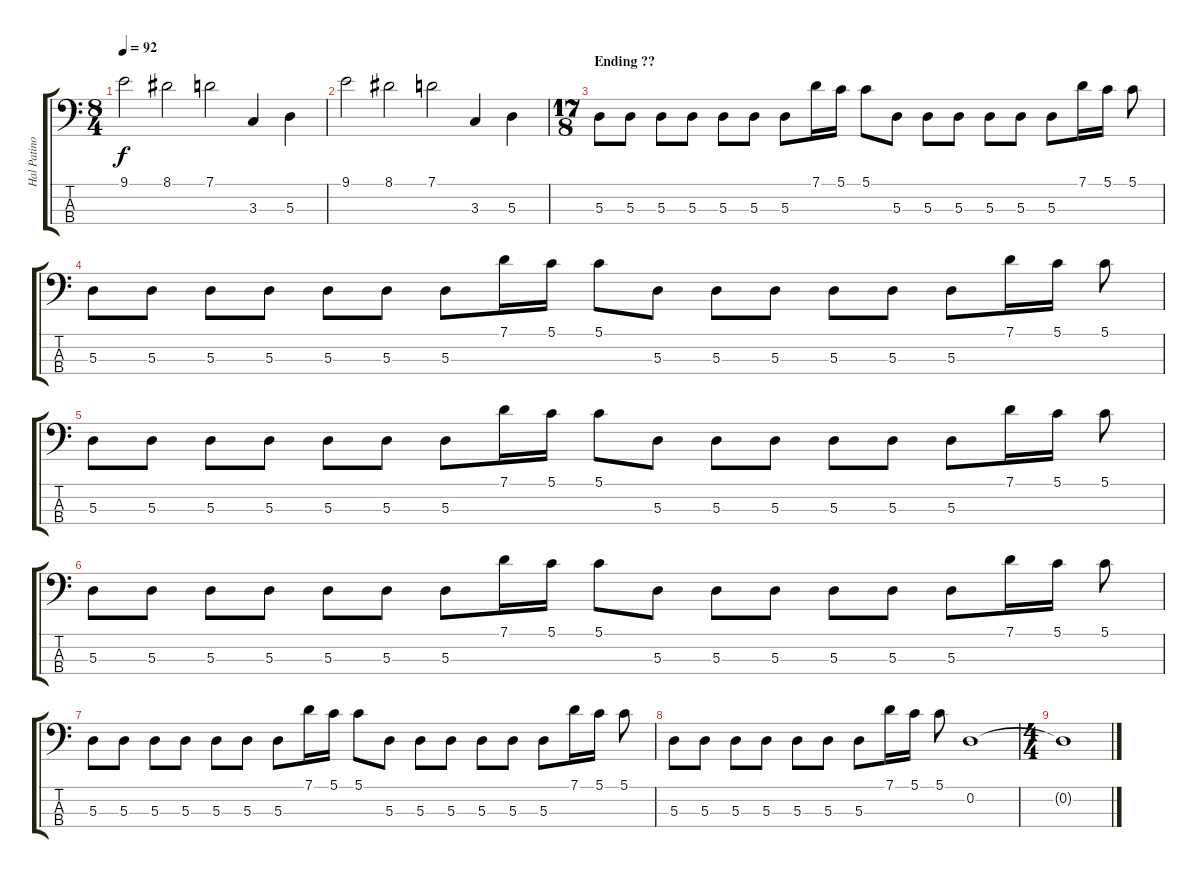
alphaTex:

\track ("Hal Patino" "Hal Patino") {instrument electricbasspick}
\staff {score tabs}
\tuning (G2 D2 A1 E1) {hide}
\ts (8 4)
\tempo 92
\clef f4
\ks c
9.1.2{dy f} 8.1.2 7.1.2 3.3.4 5.3.4 |
9.1.2 8.1.2 7.1.2 3.3.4 5.3.4 |
\ts (17 8)
\section ("" "Ending ??")
5.3.8 5.3.8 5.3.8 5.3.8 5.3.8 5.3.8 5.3.8 7.1.16 5.1.16 5.1.8 5.3.8 5.3.8 5.3.8 5.3.8 5.3.8 5.3.8 7.1.16 5.1.16 5.1.8 |
5.3.8 5.3.8 5.3.8 5.3.8 5.3.8 5.3.8 5.3.8 7.1.16 5.1.16 5.1.8 5.3.8 5.3.8 5.3.8 5.3.8 5.3.8 5.3.8 7.1.16 5.1.16 5.1.8 |
5.3.8 5.3.8 5.3.8 5.3.8 5.3.8 5.3.8 5.3.8 7.1.16 5.1.16 5.1.8 5.3.8 5.3.8 5.3.8 5.3.8 5.3.8 5.3.8 7.1.16 5.1.16 5.1.8 |
5.3.8 5.3.8 5.3.8 5.3.8 5.3.8 5.3.8 5.3.8 7.1.16 5.1.16 5.1.8 5.3.8 5.3.8 5.3.8 5.3.8 5.3.8 5.3.8 7.1.16 5.1.16 5.1.8 |
5.3.8 5.3.8 5.3.8 5.3.8 5.3.8 5.3.8 5.3.8 7.1.16 5.1.16 5.1.8 5.3.8 5.3.8 5.3.8 5.3.8 5.3.8 5.3.8 7.1.16 5.1.16 5.1.8 |
5.3.8 5.3.8 5.3.8 5.3.8 5.3.8 5.3.8 5.3.8 7.1.16 5.1.16 5.1.8 0.2.1 |
\ts (4 4)
0.2{t}.1
